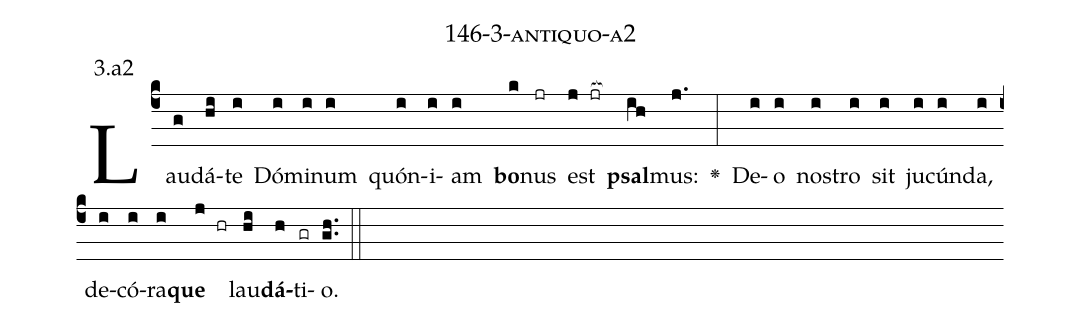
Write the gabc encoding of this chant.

name: 146-3-antiquo-a2;
annotation: 3.a2;
%%
(c4)Lau(g)dá(hi)te(i) Dó(i)mi(i)num(i) quón(i)i(i)am(i) <b>bo</b>(k)nus(jr) est(j jr[ocb:1{]) <b>psal</b>(ih[ocb:0}])mus:(j.) <v>\greheightstar</v>(:) De(i)o(i) nos(i)tro(i) sit(i) ju(i)cún(i)da,(i) de(i)có(i)ra(i)<b>que</b>(j hr) lau(hi)<b>dá</b>(h)ti(gr)o.(gh..) (::)


%E(i) u(i) o(j) u(hi) a(h) e.(gh..) (::)
